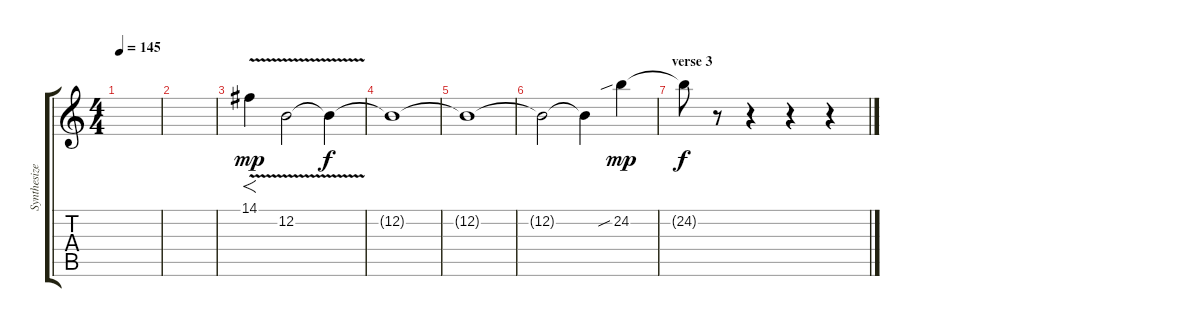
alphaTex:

\track ("Synthesizer - Tom Peloso" "Synthesize") {instrument stringensemble1}
\staff {score tabs}
\tuning (E4 B3 G3 D3 A2 E2) {hide}
\ts (4 4)
\tempo 145
\clef g2
\ks c
|
|
14.1{v}.4{f dy mp balance 16} 12.2{v}.2{balance 3} 12.2{t}.4{dy f} |
12.2{t}.1 |
12.2{t}.1 |
12.2{t}.2 12.2{t}.4 24.2{sib}.4{dy mp balance 8} |
\section ("" "verse 3")
24.2{t}.8{dy f} r.8 r.4 r.4 r.4
